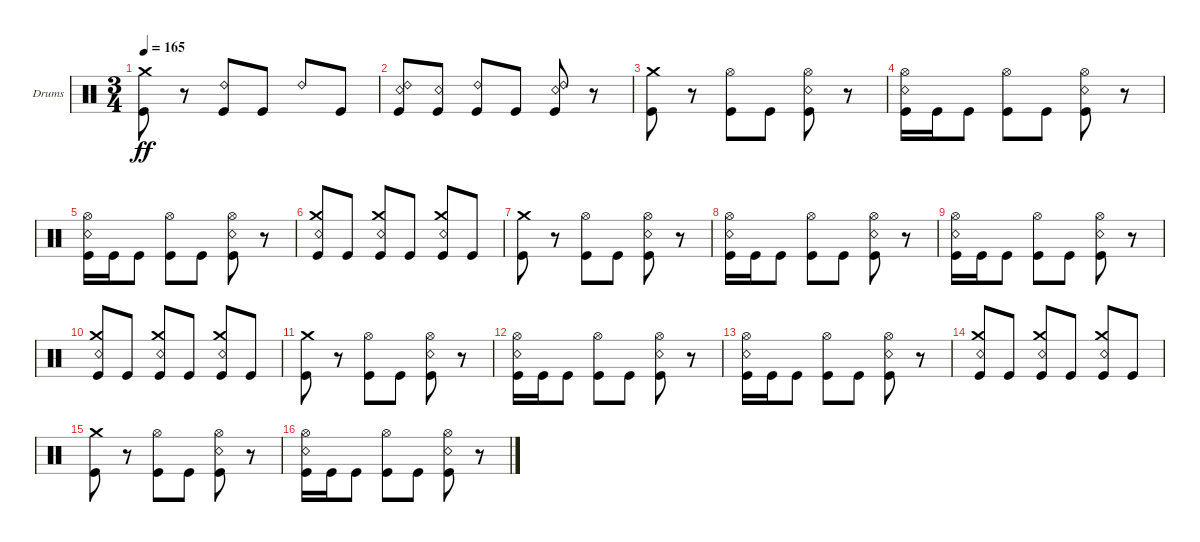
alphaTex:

\bracketExtendMode groupsimilarinstruments
\firstSystemTrackNameOrientation horizontal
\otherSystemsTrackNameOrientation horizontal
\track ("Drumkit" "Drums") {instrument percussion}
\staff {score}
\articulation defaults
\ts (3 4)
\tempo 165
\clef neutral
\ks c
("Kick (hit)" "Crash medium (hit)").8{dy ff} r.8 ("Kick (hit)" "Ride (bell) 2").8 "Kick (hit)".8 "Ride (bell) 2".8 "Kick (hit)".8 |
("Kick (hit)" "Ride (bell) 2" "Snare (rim shot)").8 ("Kick (hit)" "Snare (rim shot)").8 ("Kick (hit)" "Ride (bell) 2").8 "Kick (hit)".8 ("Kick (hit)" "Ride (bell) 2" "Snare (rim shot)").8 r.8 |
("Kick (hit)" "Crash medium (hit)").8 r.8 ("Kick (hit)" "Hi-Hat (open)").8 "Kick (hit)".8 ("Kick (hit)" "Hi-Hat (open)" "Snare (rim shot)").8 r.8 |
("Kick (hit)" "Hi-Hat (open)" "Snare (rim shot)").16 "Kick (hit)".16 "Kick (hit)".8 ("Kick (hit)" "Hi-Hat (open)").8 "Kick (hit)".8 ("Kick (hit)" "Hi-Hat (open)" "Snare (rim shot)").8 r.8 |
("Kick (hit)" "Hi-Hat (open)" "Snare (rim shot)").16 "Kick (hit)".16 "Kick (hit)".8 ("Kick (hit)" "Hi-Hat (open)").8 "Kick (hit)".8 ("Kick (hit)" "Hi-Hat (open)" "Snare (rim shot)").8 r.8 |
("Kick (hit)" "Crash medium (hit)" "Snare (rim shot)").8 "Kick (hit)".8 ("Kick (hit)" "Crash medium (hit)" "Snare (rim shot)").8 "Kick (hit)".8 ("Kick (hit)" "Crash medium (hit)" "Snare (rim shot)").8 "Kick (hit)".8 |
("Kick (hit)" "Crash medium (hit)").8 r.8 ("Kick (hit)" "Hi-Hat (open)").8 "Kick (hit)".8 ("Kick (hit)" "Hi-Hat (open)" "Snare (rim shot)").8 r.8 |
("Kick (hit)" "Hi-Hat (open)" "Snare (rim shot)").16 "Kick (hit)".16 "Kick (hit)".8 ("Kick (hit)" "Hi-Hat (open)").8 "Kick (hit)".8 ("Kick (hit)" "Hi-Hat (open)" "Snare (rim shot)").8 r.8 |
("Kick (hit)" "Hi-Hat (open)" "Snare (rim shot)").16 "Kick (hit)".16 "Kick (hit)".8 ("Kick (hit)" "Hi-Hat (open)").8 "Kick (hit)".8 ("Kick (hit)" "Hi-Hat (open)" "Snare (rim shot)").8 r.8 |
("Kick (hit)" "Crash medium (hit)" "Snare (rim shot)").8 "Kick (hit)".8 ("Kick (hit)" "Crash medium (hit)" "Snare (rim shot)").8 "Kick (hit)".8 ("Kick (hit)" "Crash medium (hit)" "Snare (rim shot)").8 "Kick (hit)".8 |
("Kick (hit)" "Crash medium (hit)").8 r.8 ("Kick (hit)" "Hi-Hat (open)").8 "Kick (hit)".8 ("Kick (hit)" "Hi-Hat (open)" "Snare (rim shot)").8 r.8 |
("Kick (hit)" "Hi-Hat (open)" "Snare (rim shot)").16 "Kick (hit)".16 "Kick (hit)".8 ("Kick (hit)" "Hi-Hat (open)").8 "Kick (hit)".8 ("Kick (hit)" "Hi-Hat (open)" "Snare (rim shot)").8 r.8 |
("Kick (hit)" "Hi-Hat (open)" "Snare (rim shot)").16 "Kick (hit)".16 "Kick (hit)".8 ("Kick (hit)" "Hi-Hat (open)").8 "Kick (hit)".8 ("Kick (hit)" "Hi-Hat (open)" "Snare (rim shot)").8 r.8 |
("Kick (hit)" "Crash medium (hit)" "Snare (rim shot)").8 "Kick (hit)".8 ("Kick (hit)" "Crash medium (hit)" "Snare (rim shot)").8 "Kick (hit)".8 ("Kick (hit)" "Crash medium (hit)" "Snare (rim shot)").8 "Kick (hit)".8 |
("Kick (hit)" "Crash medium (hit)").8 r.8 ("Kick (hit)" "Hi-Hat (open)").8 "Kick (hit)".8 ("Kick (hit)" "Hi-Hat (open)" "Snare (rim shot)").8 r.8 |
("Kick (hit)" "Hi-Hat (open)" "Snare (rim shot)").16 "Kick (hit)".16 "Kick (hit)".8 ("Kick (hit)" "Hi-Hat (open)").8 "Kick (hit)".8 ("Kick (hit)" "Hi-Hat (open)" "Snare (rim shot)").8 r.8
